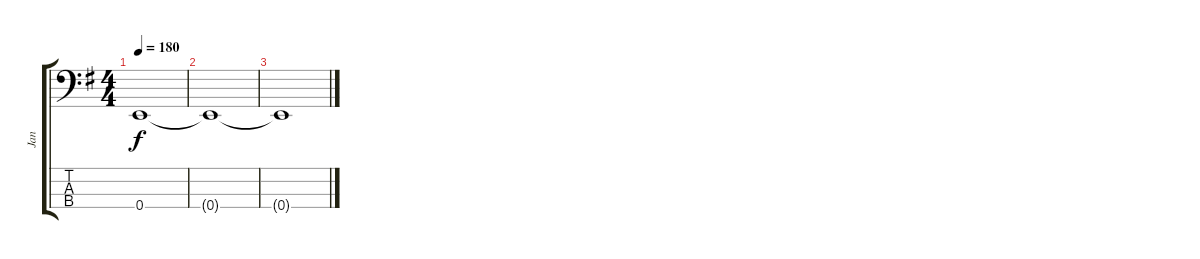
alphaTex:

\track ("Jan" "Jan") {instrument electricbassfinger}
\staff {score tabs}
\tuning (G2 D2 A1 E1) {hide}
\ts (4 4)
\tempo 180
\clef f4
\ks g
0.4{t}.1{dy f} |
0.4{t}.1 |
0.4{t}.1
